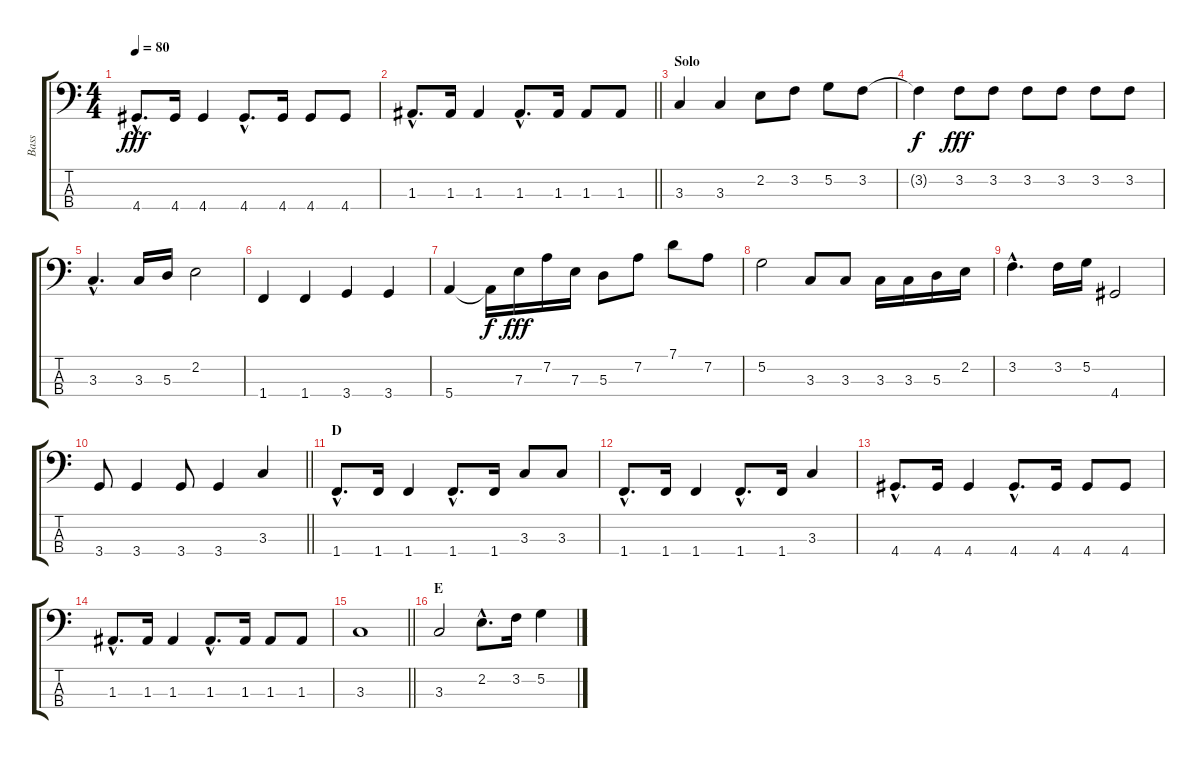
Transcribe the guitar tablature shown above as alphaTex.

\track ("Bass" "Bass") {instrument electricbassfinger}
\staff {score tabs}
\tuning (G2 D2 A1 E1) {hide}
\ts (4 4)
\tempo 80
\clef f4
\ks c
4.4{hac}.8{d dy fff} 4.4.16 4.4.4 4.4{hac}.8{d} 4.4.16 4.4.8 4.4.8 |
\barLineRight lightlight
1.3{hac}.8{d} 1.3.16 1.3.4 1.3{hac}.8{d} 1.3.16 1.3.8 1.3.8 |
\section ("" "Solo")
3.3.4 3.3.4 2.2.8 3.2.8 5.2.8 3.2.8 |
3.2{t}.4{dy f} 3.2.8{dy fff} 3.2.8 3.2.8 3.2.8 3.2.8 3.2.8 |
3.3{hac}.4{d} 3.3.16 5.3.16 2.2.2 |
1.4.4 1.4.4 3.4.4 3.4.4 |
5.4.4 5.4{t}.16{dy f} 7.3.16{dy fff} 7.2.16 7.3.16 5.3.8 7.2.8 7.1.8 7.2.8 |
5.2.2 3.3.8 3.3.8 3.3.16 3.3.16 5.3.16 2.2.16 |
3.2{hac}.4{d} 3.2.16 5.2.16 4.4.2 |
\barLineRight lightlight
3.4.8 3.4.4 3.4.8 3.4.4 3.3.4 |
\section ("" "D")
1.4{hac}.8{d} 1.4.16 1.4.4 1.4{hac}.8{d} 1.4.16 3.3.8 3.3.8 |
1.4{hac}.8{d} 1.4.16 1.4.4 1.4{hac}.8{d} 1.4.16 3.3.4 |
4.4{hac}.8{d} 4.4.16 4.4.4 4.4{hac}.8{d} 4.4.16 4.4.8 4.4.8 |
1.3{hac}.8{d} 1.3.16 1.3.4 1.3{hac}.8{d} 1.3.16 1.3.8 1.3.8 |
\barLineRight lightlight
3.3.1 |
\section ("" "E")
3.3.2 2.2{hac}.8{d} 3.2.16 5.2.4
